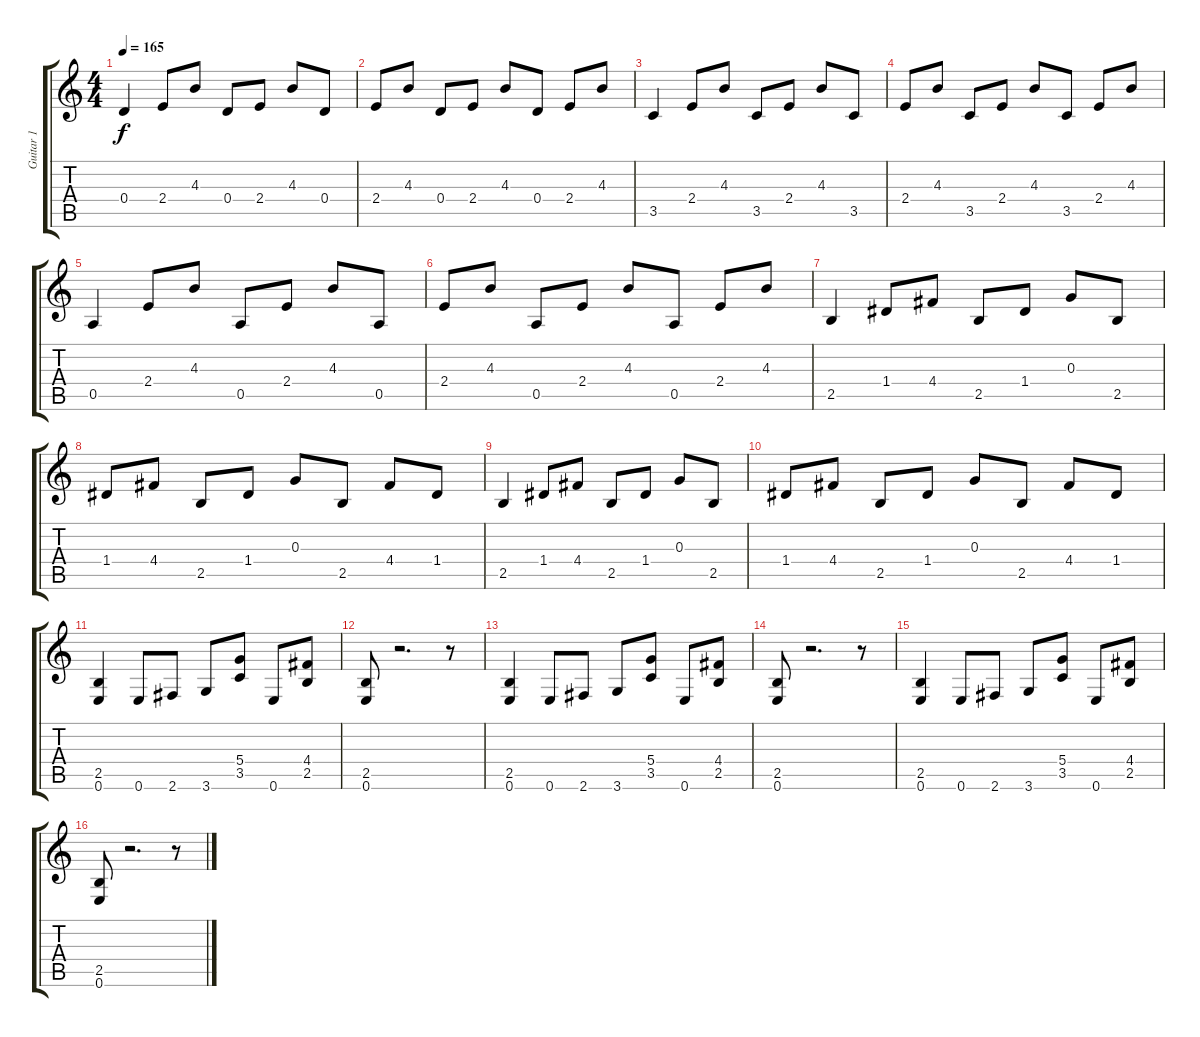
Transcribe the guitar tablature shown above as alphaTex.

\track ("Guitar 1" "Guitar 1") {instrument distortionguitar}
\staff {score tabs}
\tuning (E4 B3 G3 D3 A2 E2) {hide}
\ts (4 4)
\tempo 165
\clef g2
\ks c
0.4.4{dy f} 2.4.8 4.3.8 0.4.8 2.4.8 4.3.8 0.4.8 |
2.4.8 4.3.8 0.4.8 2.4.8 4.3.8 0.4.8 2.4.8 4.3.8 |
3.5.4 2.4.8 4.3.8 3.5.8 2.4.8 4.3.8 3.5.8 |
2.4.8 4.3.8 3.5.8 2.4.8 4.3.8 3.5.8 2.4.8 4.3.8 |
0.5.4 2.4.8 4.3.8 0.5.8 2.4.8 4.3.8 0.5.8 |
2.4.8 4.3.8 0.5.8 2.4.8 4.3.8 0.5.8 2.4.8 4.3.8 |
2.5.4 1.4.8 4.4.8 2.5.8 1.4.8 0.3.8 2.5.8 |
1.4.8 4.4.8 2.5.8 1.4.8 0.3.8 2.5.8 4.4.8 1.4.8 |
2.5.4 1.4.8 4.4.8 2.5.8 1.4.8 0.3.8 2.5.8 |
1.4.8 4.4.8 2.5.8 1.4.8 0.3.8 2.5.8 4.4.8 1.4.8 |
(2.5 0.6).4 0.6.8 2.6.8 3.6.8 (5.4 3.5).8 0.6.8 (4.4 2.5).8 |
(2.5 0.6).8 r.2{d} r.8 |
(2.5 0.6).4 0.6.8 2.6.8 3.6.8 (5.4 3.5).8 0.6.8 (4.4 2.5).8 |
(2.5 0.6).8 r.2{d} r.8 |
(2.5 0.6).4 0.6.8 2.6.8 3.6.8 (5.4 3.5).8 0.6.8 (4.4 2.5).8 |
(2.5 0.6).8 r.2{d} r.8
